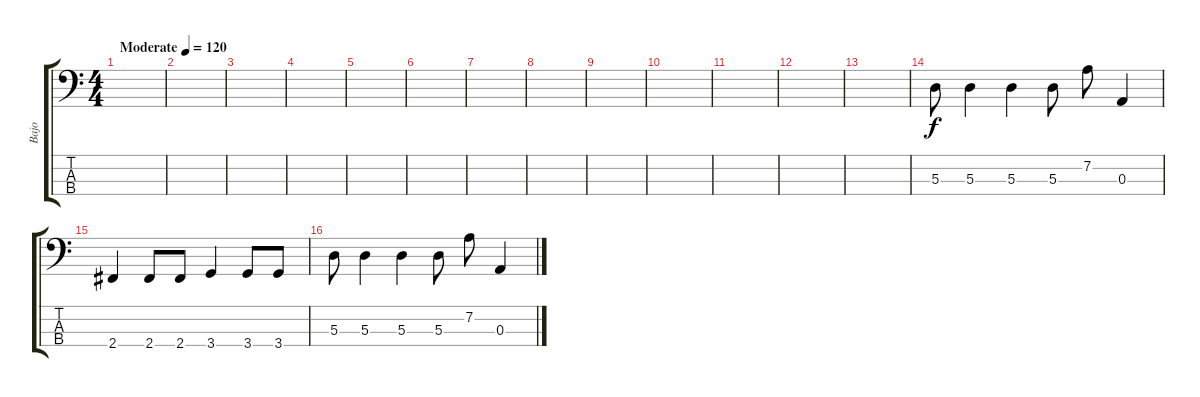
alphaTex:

\track ("Bajo" "Bajo") {instrument electricbasspick}
\staff {score tabs}
\tuning (G2 D2 A1 E1) {hide}
\ts (4 4)
\tempo (120 "Moderate")
\clef f4
\ks c
|
|
|
|
|
|
|
|
|
|
|
|
|
5.3.8 5.3.4 5.3.4 5.3.8 7.2.8 0.3.4 |
2.4.4 2.4.8 2.4.8 3.4.4 3.4.8 3.4.8 |
5.3.8 5.3.4 5.3.4 5.3.8 7.2.8 0.3.4
